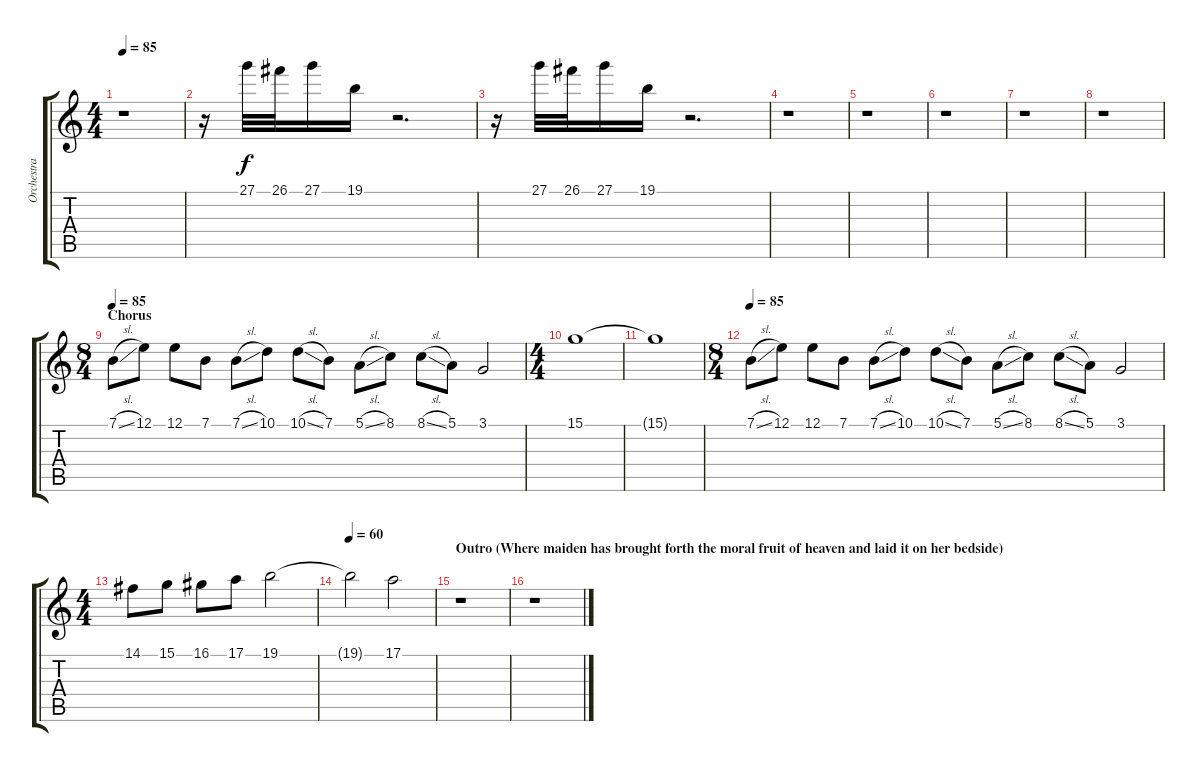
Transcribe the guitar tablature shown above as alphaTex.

\track ("Orchestra" "Orchestra") {instrument stringensemble1}
\staff {score tabs}
\tuning (E4 B3 G3 D3 A2 E2) {hide}
\ts (4 4)
\tempo 85
\clef g2
\ks c
r.1{dy f} |
r.16 27.1.32 26.1.32 27.1.16 19.1.16 r.2{d} |
r.16 27.1.32 26.1.32 27.1.16 19.1.16 r.2{d} |
r.1 |
r.1 |
r.1 |
r.1 |
r.1 |
\ts (8 4)
\section ("" "Chorus")
\tempo 85
7.1{sl}.8{volume 11} 12.1.8 12.1.8 7.1.8 7.1{sl}.8 10.1.8 10.1{sl}.8 7.1.8 5.1{sl}.8 8.1.8 8.1{sl}.8 5.1.8 3.1.2 |
\ts (4 4)
15.1.1 |
15.1{t}.1 |
\ts (8 4)
\tempo 85
7.1{sl}.8{volume 11} 12.1.8 12.1.8 7.1.8 7.1{sl}.8 10.1.8 10.1{sl}.8 7.1.8 5.1{sl}.8 8.1.8 8.1{sl}.8 5.1.8 3.1.2 |
\ts (4 4)
14.1.8 15.1.8 16.1.8 17.1.8 19.1.2 |
\tempo 60
19.1{t}.2 17.1.2 |
\section ("" "Outro (Where maiden has brought forth the moral fruit of heaven and laid it on her bedside) ")
r.1 |
r.1
